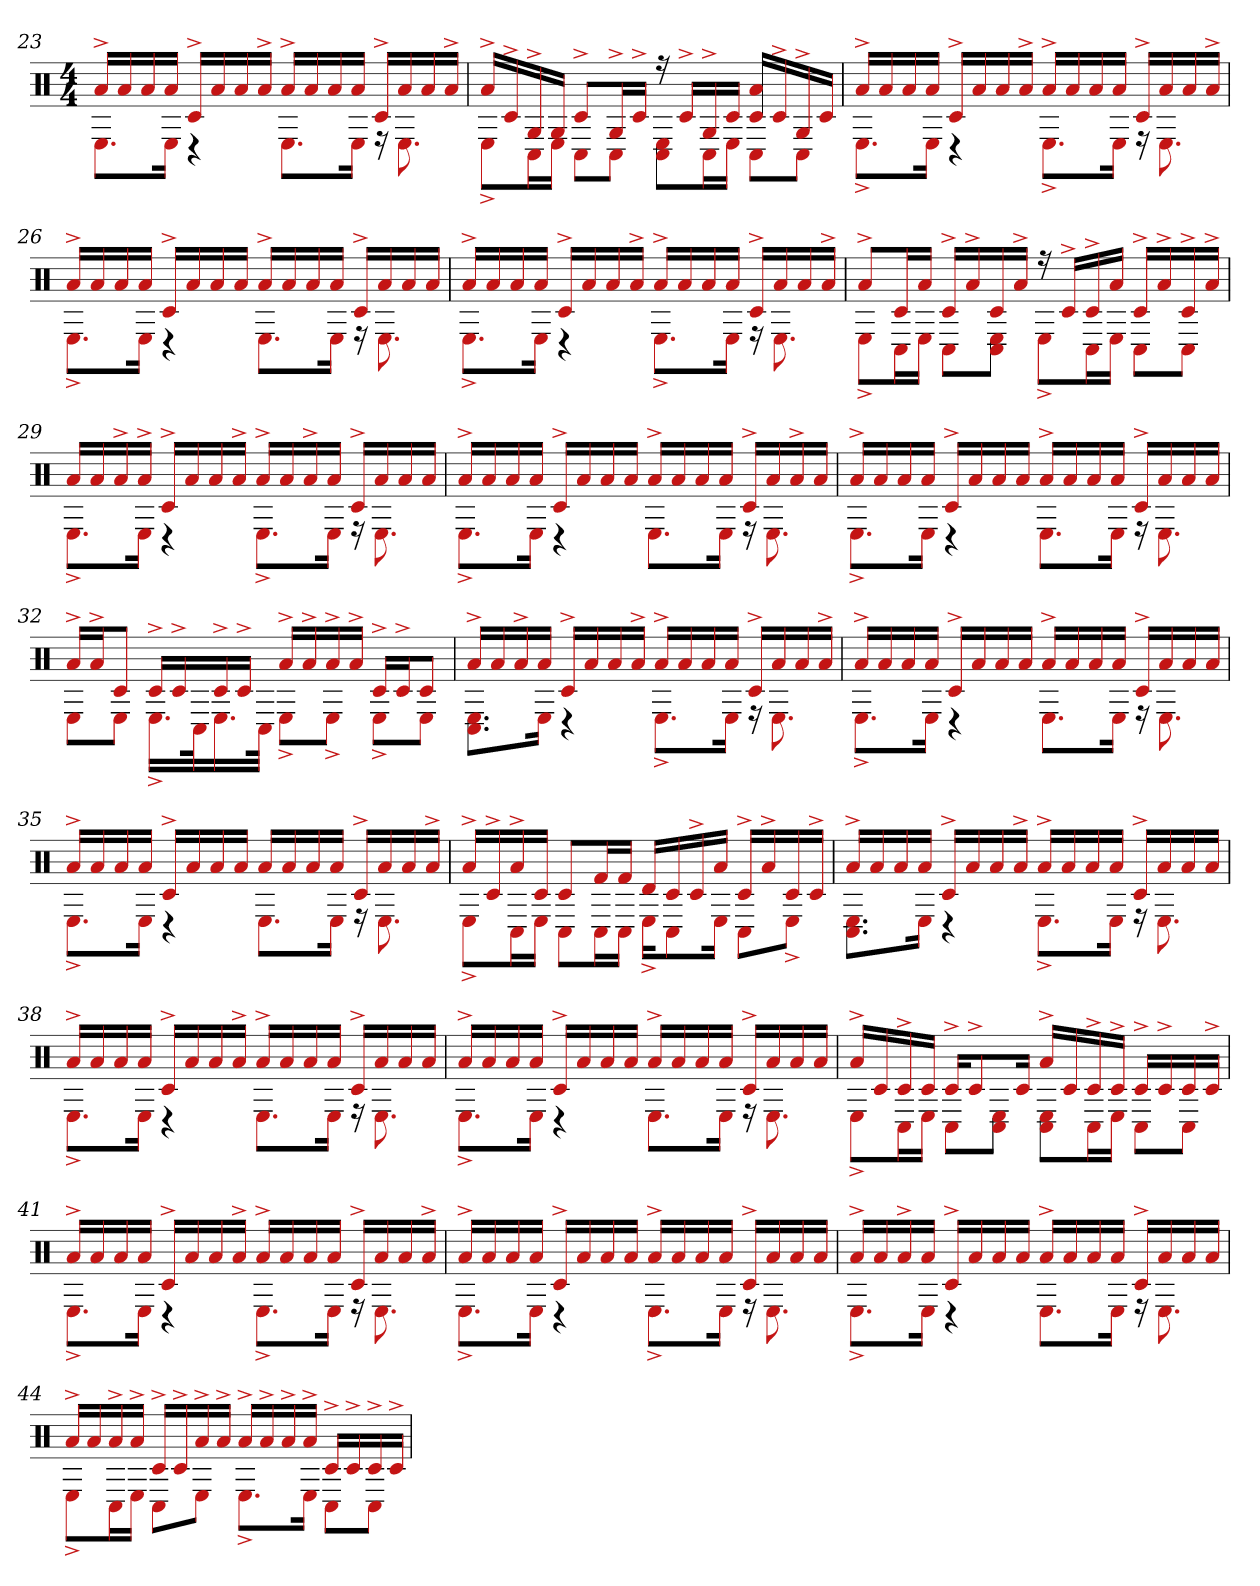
**kern
*part1
*staff1
*clefX
*k[]
*M4/4
=23
*^
16a^LL	8.EL
16a	.
16a	.
16aJJ	16EJk
16c#^LL	4r
16a	.
16a	.
16a^JJ	.
16a^LL	8.EL
16a	.
16a	.
16aJJ	16EJk
16c#^LL	16r
16a	8.E
16a	.
16a^JJ	.
=24	=24
16a^LL	8E^L
16c#^	.
16G^	16C#L
16GJJ	16EJJ
8c#^L	8C#L
16G^L	8C#J
16c#^JJ	.
16r	8C# 8EL
16c#^LL	.
16G^	16C#L
16c#JJ	16EJJ
16a 16c#LL	8C#L
16c#^	.
16G^	8C#J
16c#JJ	.
=25	=25
16a^LL	8.E^L
16a	.
16a	.
16aJJ	16EJk
16c#^LL	4r
16a	.
16a	.
16a^JJ	.
16a^LL	8.E^L
16a	.
16a	.
16aJJ	16EJk
16c#^LL	16r
16a	8.E
16a	.
16a^JJ	.
=26	=26
16a^LL	8.E^L
16a	.
16a	.
16aJJ	16EJk
16c#^LL	4r
16a	.
16a	.
16aJJ	.
16a^LL	8.EL
16a	.
16a	.
16aJJ	16EJk
16c#^LL	16r
16a	8.E
16a	.
16aJJ	.
=27	=27
16a^LL	8.E^L
16a	.
16a	.
16aJJ	16EJk
16c#^LL	4r
16a	.
16a	.
16a^JJ	.
16a^LL	8.E^L
16a	.
16a	.
16aJJ	16EJk
16c#^LL	16r
16a	8.E
16a	.
16a^JJ	.
=28	=28
8a^L	8E^L
16c#L	16C#L
16aJJ	16EJJ
16c#^LL	8C#L
16a^	.
16c#	8C# 8EJ
16a^JJ	.
16r	8E^L
16c#^LL	.
16c#^	16C#L
16aJJ	16EJJ
16c#^LL	8C#L
16a^	.
16c#^	8C#J
16a^JJ	.
=29	=29
16aLL	8.E^L
16a	.
16a^	.
16a^JJ	16EJk
16c#^LL	4r
16a	.
16a	.
16a^JJ	.
16a^LL	8.E^L
16a	.
16a^	.
16aJJ	16EJk
16c#^LL	16r
16a	8.E
16a	.
16aJJ	.
=30	=30
16a^LL	8.E^L
16a	.
16a	.
16aJJ	16EJk
16c#^LL	4r
16a	.
16a	.
16aJJ	.
16a^LL	8.EL
16a	.
16a	.
16aJJ	16EJk
16c#^LL	16r
16a	8.E
16a^	.
16aJJ	.
=31	=31
16a^LL	8.E^L
16a	.
16a	.
16aJJ	16EJk
16c#^LL	4r
16a	.
16a	.
16aJJ	.
16a^LL	8.EL
16a	.
16a	.
16aJJ	16EJk
16c#^LL	16r
16a	8.E
16a	.
16aJJ	.
=32	=32
16a^LL	8EL
16a^J	.
8c#J	8EJ
16c#^LL	16.E^LL
16c#^	.
.	32C#k
16c#^	16.E
16c#^JJ	.
.	32C#JJk
16a^LL	8E^L
16a^	.
16a^	8E^J
16a^JJ	.
16c#^LL	8E^L
16c#^J	.
8c#J	8EJ
=33	=33
16a^LL	8.C# 8.EL
16a	.
16a^	.
16aJJ	16EJk
16c#^LL	4r
16a	.
16a	.
16a^JJ	.
16a^LL	8.E^L
16a	.
16a	.
16aJJ	16EJk
16c#^LL	16r
16a	8.E
16a	.
16a^JJ	.
=34	=34
16a^LL	8.E^L
16a	.
16a	.
16aJJ	16EJk
16c#^LL	4r
16a	.
16a	.
16aJJ	.
16a^LL	8.EL
16a	.
16a	.
16aJJ	16EJk
16c#^LL	16r
16a	8.E
16a	.
16aJJ	.
=35	=35
16a^LL	8.E^L
16a	.
16a	.
16aJJ	16EJk
16c#^LL	4r
16a	.
16a	.
16aJJ	.
16aLL	8.EL
16a	.
16a	.
16aJJ	16EJk
16c#^LL	16r
16a	8.E
16a	.
16a^JJ	.
=36	=36
16a^LL	8E^L
16c#^	.
16a^	16C#L
16c#JJ	16EJJ
8c#L	8C#L
16f#L	16C#L
16f#JJ	16C#JJ
16dLL	16E^KL
16c#	8C#
16c#^	.
16aJJ	16EJk
16c#^LL	8C#L
16a^	.
16c#	8E^J
16c#^JJ	.
=37	=37
16a^LL	8.C# 8.EL
16a	.
16a	.
16aJJ	16EJk
16c#^LL	4r
16a	.
16a	.
16a^JJ	.
16a^LL	8.E^L
16a	.
16a	.
16aJJ	16EJk
16c#^LL	16r
16a	8.E
16a	.
16aJJ	.
=38	=38
16a^LL	8.E^L
16a	.
16a	.
16aJJ	16EJk
16c#^LL	4r
16a	.
16a	.
16a^JJ	.
16a^LL	8.EL
16a	.
16a	.
16aJJ	16EJk
16c#^LL	16r
16a	8.E
16a	.
16aJJ	.
=39	=39
16a^LL	8.E^L
16a	.
16a	.
16aJJ	16EJk
16c#^LL	4r
16a	.
16a	.
16aJJ	.
16a^LL	8.EL
16a	.
16a	.
16aJJ	16EJk
16c#^LL	16r
16a	8.E
16a	.
16aJJ	.
=40	=40
16a^LL	8E^L
16c#	.
16c#^	16C#L
16c#JJ	16EJJ
16c#^KL	8C#L
8c#^	.
.	8C# 8EJ
16c#Jk	.
16a^LL	8C# 8EL
16c#	.
16c#^	16C#L
16c#^JJ	16EJJ
16c#^LL	8C#L
16c#^	.
16c#	8C#J
16c#^JJ	.
=41	=41
16a^LL	8.E^L
16a	.
16a	.
16aJJ	16EJk
16c#^LL	4r
16a	.
16a	.
16a^JJ	.
16a^LL	8.E^L
16a	.
16a	.
16aJJ	16EJk
16c#^LL	16r
16a	8.E
16a	.
16a^JJ	.
=42	=42
16a^LL	8.E^L
16a	.
16a	.
16aJJ	16EJk
16c#^LL	4r
16a	.
16a	.
16aJJ	.
16a^LL	8.E^L
16a	.
16a	.
16aJJ	16EJk
16c#^LL	16r
16a	8.E
16a	.
16aJJ	.
=43	=43
16a^LL	8.E^L
16a	.
16a^	.
16aJJ	16EJk
16c#^LL	4r
16a	.
16a	.
16aJJ	.
16a^LL	8.EL
16a	.
16a	.
16aJJ	16EJk
16c#^LL	16r
16a	8.E
16a	.
16aJJ	.
=44	=44
16a^LL	8E^L
16a	.
16a^	16C#L
16a^JJ	16EJJ
16c#^LL	8C#L
16c#^	.
16a^	8EJ
16a^JJ	.
16a^LL	8.E^L
16a^	.
16a^	.
16a^JJ	16EJk
16c#^LL	8C#L
16c#^	.
16c#^	8C#J
16c#^JJ	.
*v	*v
=
*-
